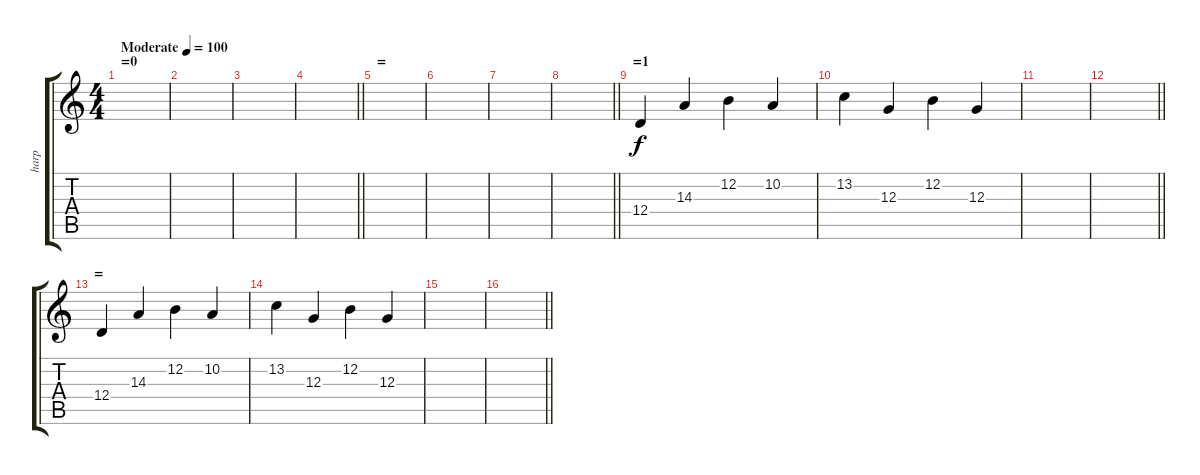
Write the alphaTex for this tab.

\track ("harp" "harp") {instrument orchestralharp}
\staff {score tabs}
\tuning (E4 B3 G3 D3 A2 E2) {hide}
\ts (4 4)
\section ("" "=0")
\tempo (100 "Moderate")
\clef g2
\ks c
|
|
|
\barLineRight lightlight
|
\section ("" "=")
|
|
|
\barLineRight lightlight
|
\section ("" "=1")
12.4.4 14.3.4 12.2.4 10.2.4 |
13.2.4 12.3.4 12.2.4 12.3.4 |
|
\barLineRight lightlight
|
\section ("" "=")
12.4.4 14.3.4 12.2.4 10.2.4 |
13.2.4 12.3.4 12.2.4 12.3.4 |
|
\barLineRight lightlight
